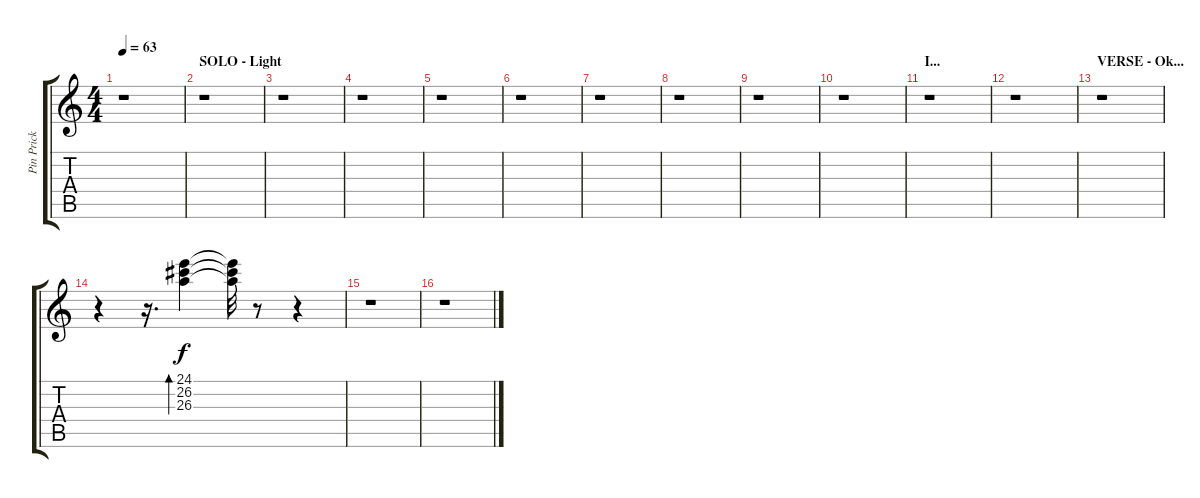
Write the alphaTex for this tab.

\track ("Pin Prick (Medic)" "Pin Prick ") {instrument musicbox}
\staff {score tabs}
\tuning (E4 B3 G3 D3 A2 E2) {hide}
\ts (4 4)
\tempo 63
\clef g2
\ks c
r.1{dy f} |
\section ("" "SOLO - Light")
r.1 |
r.1 |
r.1 |
r.1 |
r.1 |
r.1 |
r.1 |
r.1 |
r.1 |
\section ("" "I...")
r.1 |
r.1 |
\section ("" "VERSE - Ok...")
r.1 |
r.4 r.16{d} (24.1 26.2 26.3).4{bd 240} (24.1{t} 26.2{t} 26.3{t}).32 r.8 r.4 |
r.1 |
r.1
